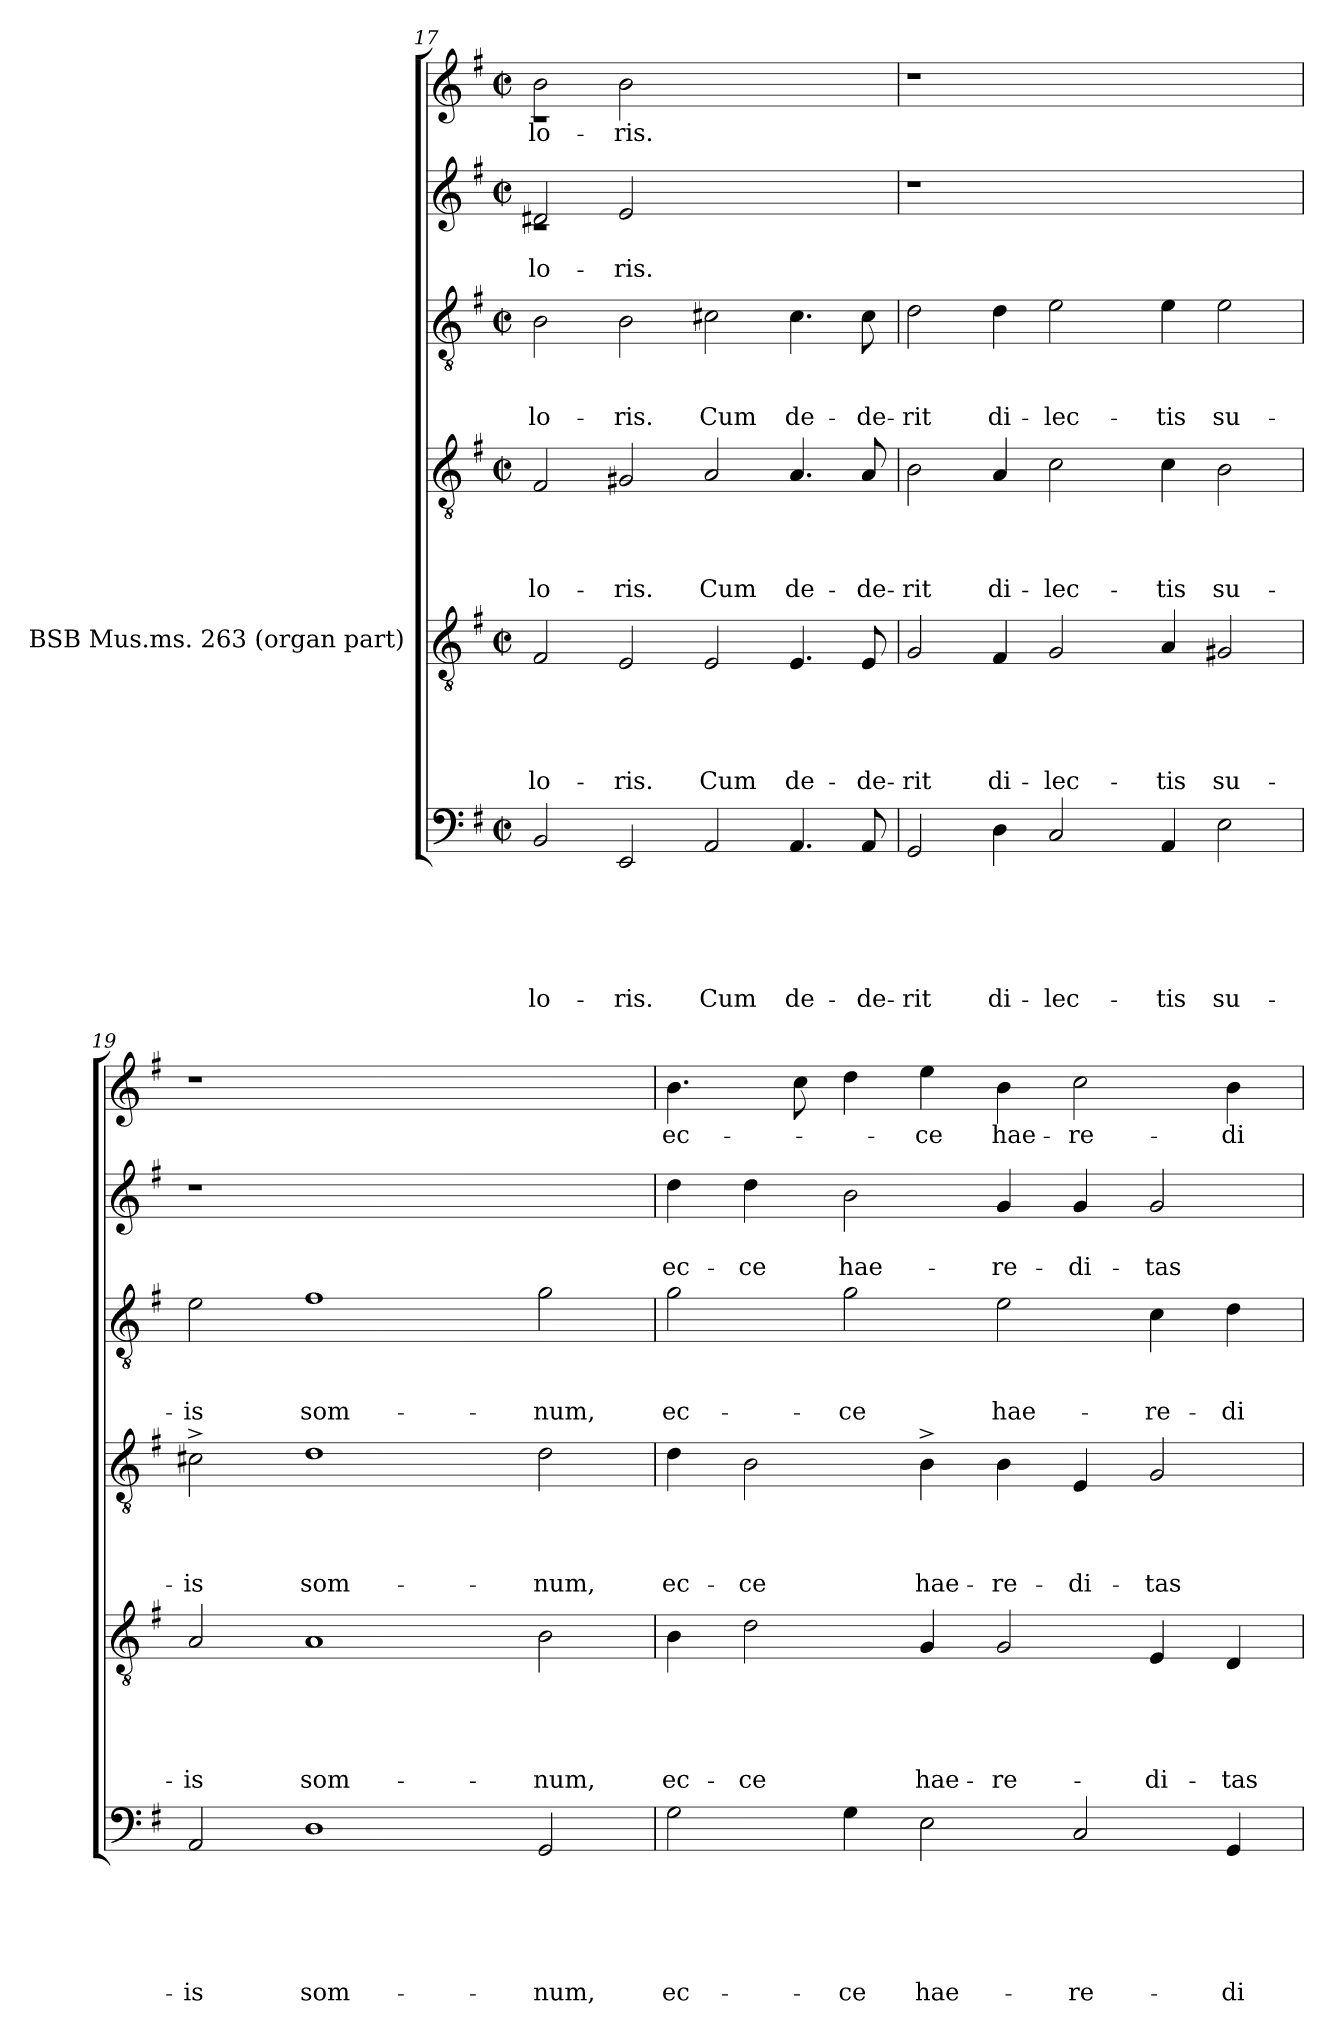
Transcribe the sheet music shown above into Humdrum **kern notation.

**kern	**text	**text	**text	**text	**text	**text	**kern	**text	**text	**text	**text	**text	**kern	**text	**text	**text	**text	**kern	**text	**text	**text	**kern	**text	**text	**kern	**text
*part6	*part6	*part6	*part6	*part6	*part6	*part6	*part5	*part5	*part5	*part5	*part5	*part5	*part4	*part4	*part4	*part4	*part4	*part3	*part3	*part3	*part3	*part2	*part2	*part2	*part1	*part1
*staff6	*staff6	*staff6	*staff6	*staff6	*staff6	*staff6	*staff5	*staff5	*staff5	*staff5	*staff5	*staff5	*staff4	*staff4	*staff4	*staff4	*staff4	*staff3	*staff3	*staff3	*staff3	*staff2	*staff2	*staff2	*staff1	*staff1
*	*	*	*	*	*	*	*I"BSB Mus.ms. 263 (organ part)	*	*	*	*	*	*	*	*	*	*	*	*	*	*	*	*	*	*	*
*clefF4	*	*	*	*	*	*	*clefGv2	*	*	*	*	*	*clefGv2	*	*	*	*	*clefGv2	*	*	*	*clefG2	*	*	*clefG2	*
*k[f#]	*	*	*	*	*	*	*k[f#]	*	*	*	*	*	*k[f#]	*	*	*	*	*k[f#]	*	*	*	*k[f#]	*	*	*k[f#]	*
*G:	*	*	*	*	*	*	*G:	*	*	*	*	*	*G:	*	*	*	*	*G:	*	*	*	*G:	*	*	*G:	*
*M2/2	*	*	*	*	*	*	*M2/2	*	*	*	*	*	*M2/2	*	*	*	*	*M2/2	*	*	*	*M2/2	*	*	*M2/2	*
*met(c|)	*	*	*	*	*	*	*met(c|)	*	*	*	*	*	*met(c|)	*	*	*	*	*met(c|)	*	*	*	*met(c|)	*	*	*met(c|)	*
=17	=17	=17	=17	=17	=17	=17	=17	=17	=17	=17	=17	=17	=17	=17	=17	=17	=17	=17	=17	=17	=17	=17	=17	=17	=17	=17
*	*	*	*	*	*	*	*	*	*	*	*	*	*	*	*	*	*	*	*	*	*	*^	*	*	*^	*
!	!	!	!	!	!	!LO:LY:b	!	!	!	!	!	!LO:LY:b	!	!	!	!	!LO:LY:b	!	!	!	!LO:LY:b	!	!LO:N:vis=1	!	!LO:LY:b	!	!LO:N:vis=1	!LO:LY:b
2BB/	.	.	.	.	.	-lo-	2F#/	.	.	.	.	-lo-	2F#/	.	.	.	-lo-	2B\	.	.	-lo-	2d#X/	0rc	.	-lo-	2b\	0rc	-lo-
!	!	!	!	!	!	!LO:LY:b	!	!	!	!	!	!LO:LY:b	!	!	!	!	!LO:LY:b	!	!	!	!LO:LY:b	!	!	!	!LO:LY:b	!	!	!LO:LY:b
2EE/	.	.	.	.	.	-ris.	2E/	.	.	.	.	-ris.	2G#X/	.	.	.	-ris.	2B\	.	.	-ris.	2e/	.	.	-ris.	2b\	.	-ris.
!	!	!	!	!	!	!LO:LY:b	!	!	!	!	!	!LO:LY:b	!	!	!	!	!LO:LY:b	!	!	!	!LO:LY:b	!	!	!	!	!	!	!
2AA/	.	.	.	.	.	Cum	2E/	.	.	.	.	Cum	2A/	.	.	.	Cum	2c#X\	.	.	Cum	1ryy	.	.	.	1ryy	.	.
!	!	!	!	!	!	!LO:LY:b	!	!	!	!	!	!LO:LY:b	!	!	!	!	!LO:LY:b	!	!	!	!LO:LY:b	!	!	!	!	!	!	!
4.AA/	.	.	.	.	.	de-	4.E/	.	.	.	.	de-	4.A/	.	.	.	de-	4.c#\	.	.	de-	.	.	.	.	.	.	.
!	!	!	!	!	!	!LO:LY:b	!	!	!	!	!	!LO:LY:b	!	!	!	!	!LO:LY:b	!	!	!	!LO:LY:b	!	!	!	!	!	!	!
8AA/	.	.	.	.	.	-de-	8E/	.	.	.	.	-de-	8A/	.	.	.	-de-	8c#\	.	.	-de-	.	.	.	.	.	.	.
*	*	*	*	*	*	*	*	*	*	*	*	*	*	*	*	*	*	*	*	*	*	*v	*v	*	*	*	*	*
*	*	*	*	*	*	*	*	*	*	*	*	*	*	*	*	*	*	*	*	*	*	*	*	*	*v	*v	*
=18	=18	=18	=18	=18	=18	=18	=18	=18	=18	=18	=18	=18	=18	=18	=18	=18	=18	=18	=18	=18	=18	=18	=18	=18	=18	=18
!	!	!	!	!	!	!LO:LY:b	!	!	!	!	!	!LO:LY:b	!	!	!	!	!LO:LY:b	!	!	!	!LO:LY:b	!	!	!	!	!
2GG/	.	.	.	.	.	-rit	2G/	.	.	.	.	-rit	2B\	.	.	.	-rit	2d\	.	.	-rit	1r	.	.	1r	.
!	!	!	!	!	!	!LO:LY:b	!	!	!	!	!	!LO:LY:b	!	!	!	!	!LO:LY:b	!	!	!	!LO:LY:b	!	!	!	!	!
4D\	.	.	.	.	.	di-	4F#/	.	.	.	.	di-	4A/	.	.	.	di-	4d\	.	.	di-	.	.	.	.	.
!	!	!	!	!	!	!LO:LY:b	!	!	!	!	!	!LO:LY:b	!	!	!	!	!LO:LY:b	!	!	!	!LO:LY:b	!	!	!	!	!
2C/	.	.	.	.	.	-lec-	2G/	.	.	.	.	-lec-	2c\	.	.	.	-lec-	2e\	.	.	-lec-	.	.	.	.	.
.	.	.	.	.	.	.	.	.	.	.	.	.	.	.	.	.	.	.	.	.	.	1ryy	.	.	1ryy	.
!	!	!	!	!	!	!LO:LY:b	!	!	!	!	!	!LO:LY:b	!	!	!	!	!LO:LY:b	!	!	!	!LO:LY:b	!	!	!	!	!
4AA/	.	.	.	.	.	-tis	4A/	.	.	.	.	-tis	4c\	.	.	.	-tis	4e\	.	.	-tis	.	.	.	.	.
!	!	!	!	!	!	!LO:LY:b	!	!	!	!	!	!LO:LY:b	!	!	!	!	!LO:LY:b	!	!	!	!LO:LY:b	!	!	!	!	!
2E\	.	.	.	.	.	su-	2G#X/	.	.	.	.	su-	2B\	.	.	.	su-	2e\	.	.	su-	.	.	.	.	.
!!LO:PB:g=z
=19	=19	=19	=19	=19	=19	=19	=19	=19	=19	=19	=19	=19	=19	=19	=19	=19	=19	=19	=19	=19	=19	=19	=19	=19	=19	=19
!	!	!	!	!	!	!LO:LY:b	!	!	!	!	!	!LO:LY:b	!	!	!	!	!LO:LY:b	!	!	!	!LO:LY:b	!	!	!	!	!
2AA/	.	.	.	.	.	-is	2A/	.	.	.	.	-is	2c#X^>\	.	.	.	-is	2e\	.	.	-is	1r	.	.	1r	.
!	!	!	!	!	!	!LO:LY:b	!	!	!	!	!	!LO:LY:b	!	!	!	!	!LO:LY:b	!	!	!	!LO:LY:b	!	!	!	!	!
1D	.	.	.	.	.	som-	1A	.	.	.	.	som-	1d	.	.	.	som-	1f#	.	.	som-	.	.	.	.	.
.	.	.	.	.	.	.	.	.	.	.	.	.	.	.	.	.	.	.	.	.	.	1ryy	.	.	1ryy	.
!	!	!	!	!	!	!LO:LY:b	!	!	!	!	!	!LO:LY:b	!	!	!	!	!LO:LY:b	!	!	!	!LO:LY:b	!	!	!	!	!
2GG/	.	.	.	.	.	-num,	2B\	.	.	.	.	-num,	2d\	.	.	.	-num,	2g\	.	.	-num,	.	.	.	.	.
=20	=20	=20	=20	=20	=20	=20	=20	=20	=20	=20	=20	=20	=20	=20	=20	=20	=20	=20	=20	=20	=20	=20	=20	=20	=20	=20
!	!	!	!	!	!	!LO:LY:b	!	!	!	!	!	!LO:LY:b	!	!	!	!	!LO:LY:b	!	!	!	!LO:LY:b	!	!	!LO:LY:b	!	!LO:LY:b
2G\	.	.	.	.	.	ec-	4B\	.	.	.	.	ec-	4d\	.	.	.	ec-	2g\	.	.	ec-	4dd\	.	ec-	4.b\	ec-
!	!	!	!	!	!	!	!	!	!	!	!	!LO:LY:b	!	!	!	!	!LO:LY:b	!	!	!	!	!	!	!LO:LY:b	!	!
.	.	.	.	.	.	.	2d\	.	.	.	.	-ce	2B\	.	.	.	-ce	.	.	.	.	4dd\	.	-ce	.	.
.	.	.	.	.	.	.	.	.	.	.	.	.	.	.	.	.	.	.	.	.	.	.	.	.	8cc\	.
!	!	!	!	!	!	!LO:LY:b	!	!	!	!	!	!	!	!	!	!	!	!	!	!	!LO:LY:b	!	!	!LO:LY:b	!	!
4G\	.	.	.	.	.	-ce	.	.	.	.	.	.	.	.	.	.	.	2g\	.	.	-ce	2b\	.	hae-	4dd\	.
!	!	!	!	!	!	!LO:LY:b	!	!	!	!	!	!LO:LY:b	!	!	!	!	!LO:LY:b	!	!	!	!	!	!	!	!	!LO:LY:b
2E\	.	.	.	.	.	hae-	4G/	.	.	.	.	hae-	4B^>\	.	.	.	hae-	.	.	.	.	.	.	.	4ee\	-ce
!	!	!	!	!	!	!	!	!	!	!	!	!LO:LY:b	!	!	!	!	!LO:LY:b	!	!	!	!LO:LY:b	!	!	!LO:LY:b	!	!LO:LY:b
.	.	.	.	.	.	.	2G/	.	.	.	.	-re-	4B\	.	.	.	-re-	2e\	.	.	hae-	4g/	.	-re-	4b\	hae-
!	!	!	!	!	!	!LO:LY:b	!	!	!	!	!	!	!	!	!	!	!LO:LY:b	!	!	!	!	!	!	!LO:LY:b	!	!LO:LY:b
2C/	.	.	.	.	.	-re-	.	.	.	.	.	.	4E/	.	.	.	-di-	.	.	.	.	4g/	.	-di-	2cc\	-re-
!	!	!	!	!	!	!	!	!	!	!	!	!LO:LY:b	!	!	!	!	!LO:LY:b	!	!	!	!LO:LY:b	!	!	!LO:LY:b	!	!
.	.	.	.	.	.	.	4E/	.	.	.	.	-di-	2G/	.	.	.	-tas	4c\	.	.	-re-	2g/	.	-tas	.	.
!	!	!	!	!	!	!LO:LY:b	!	!	!	!	!	!LO:LY:b	!	!	!	!	!	!	!	!	!LO:LY:b	!	!	!	!	!LO:LY:b
4GG/	.	.	.	.	.	-di-	4D/	.	.	.	.	-tas	.	.	.	.	.	4d\	.	.	-di-	.	.	.	4b\	-di-
=	=	=	=	=	=	=	=	=	=	=	=	=	=	=	=	=	=	=	=	=	=	=	=	=	=	=
*-	*-	*-	*-	*-	*-	*-	*-	*-	*-	*-	*-	*-	*-	*-	*-	*-	*-	*-	*-	*-	*-	*-	*-	*-	*-	*-
